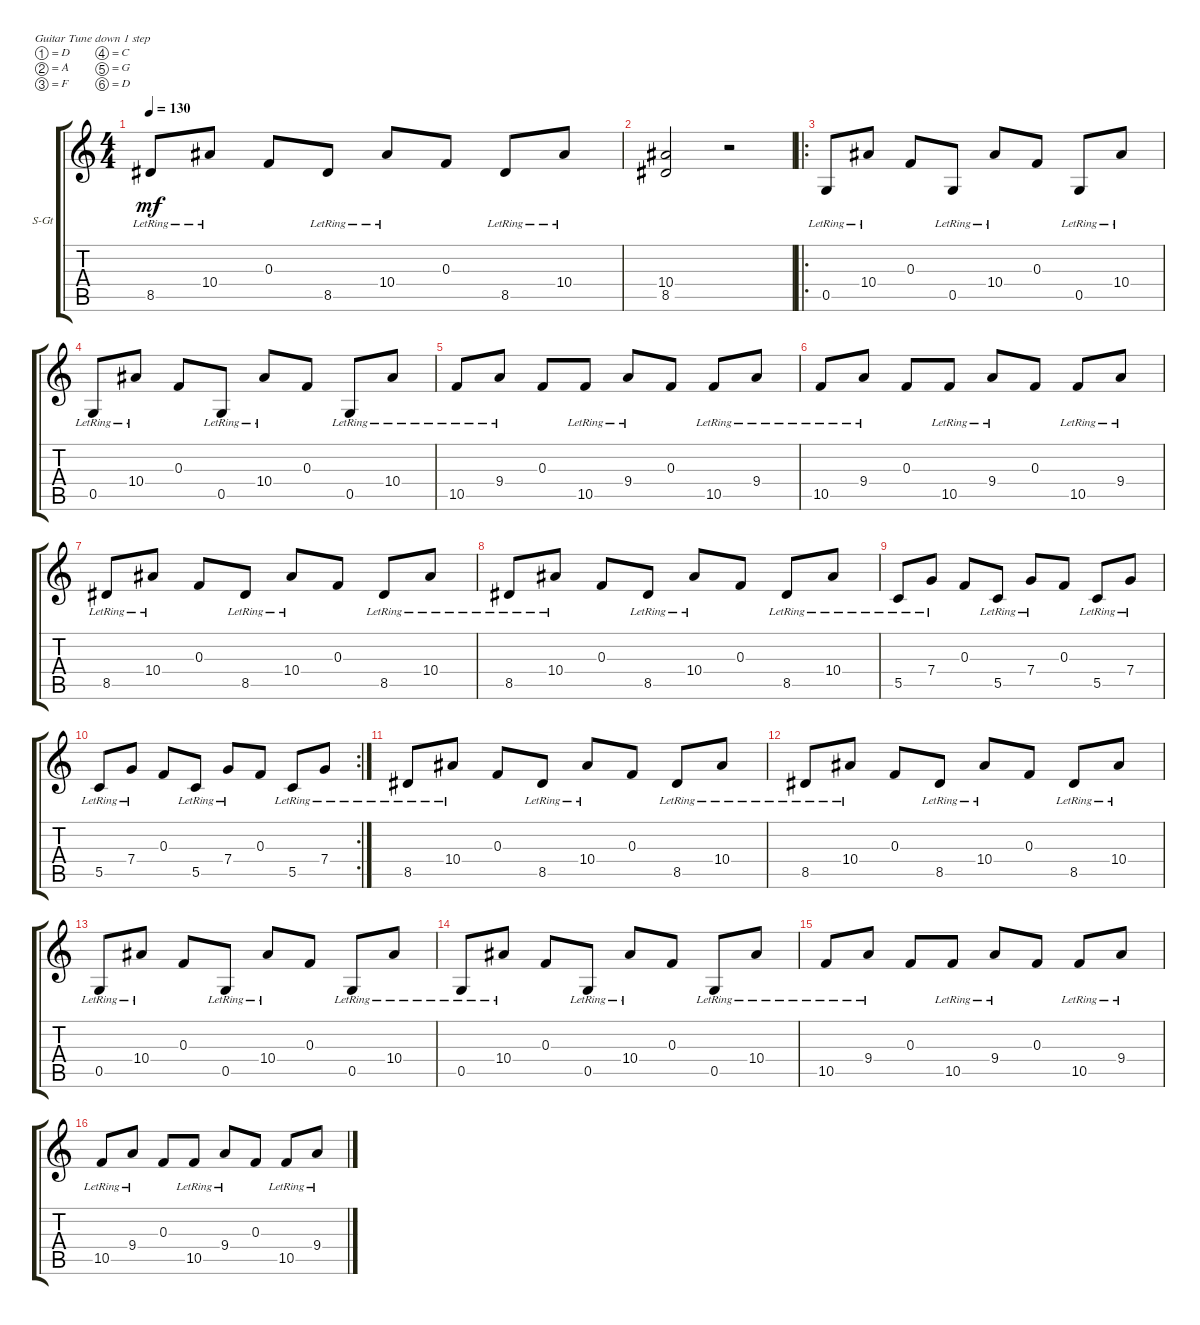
\defaultSystemsLayout 4
\bracketExtendMode groupsimilarinstruments
\firstSystemTrackNameOrientation horizontal
\otherSystemsTrackNameOrientation horizontal
\track ("Steel Guitar" "S-Gt") {instrument acousticguitarsteel}
\staff {score tabs}
\tuning (D4 A3 F3 C3 G2 D2)
\ts (4 4)
\tempo 130
\clef g2
\ks c
8.5{lr}.8{dy mf} 10.4{lr}.8 0.3.8 8.5{lr}.8 10.4{lr}.8 0.3.8 8.5{lr}.8 10.4{lr}.8 |
(8.5 10.4).2 r.2 |
\ro
0.5{lr}.8 10.4{lr}.8 0.3.8 0.5{lr}.8 10.4{lr}.8 0.3.8 0.5{lr}.8 10.4{lr}.8 |
0.5{lr}.8 10.4{lr}.8 0.3.8 0.5{lr}.8 10.4{lr}.8 0.3.8 0.5{lr}.8 10.4{lr}.8 |
10.5{lr}.8 9.4{lr}.8 0.3.8 10.5{lr}.8 9.4{lr}.8 0.3.8 10.5{lr}.8 9.4{lr}.8 |
10.5{lr}.8 9.4{lr}.8 0.3.8 10.5{lr}.8 9.4{lr}.8 0.3.8 10.5{lr}.8 9.4{lr}.8 |
8.5{lr}.8 10.4{lr}.8 0.3.8 8.5{lr}.8 10.4{lr}.8 0.3.8 8.5{lr}.8 10.4{lr}.8 |
8.5{lr}.8 10.4{lr}.8 0.3.8 8.5{lr}.8 10.4{lr}.8 0.3.8 8.5{lr}.8 10.4{lr}.8 |
5.5{lr}.8 7.4{lr}.8 0.3.8 5.5{lr}.8 7.4{lr}.8 0.3.8 5.5{lr}.8 7.4{lr}.8 |
\rc 2
5.5{lr}.8 7.4{lr}.8 0.3.8 5.5{lr}.8 7.4{lr}.8 0.3.8 5.5{lr}.8 7.4{lr}.8 |
8.5{lr}.8 10.4{lr}.8 0.3.8 8.5{lr}.8 10.4{lr}.8 0.3.8 8.5{lr}.8 10.4{lr}.8 |
8.5{lr}.8 10.4{lr}.8 0.3.8 8.5{lr}.8 10.4{lr}.8 0.3.8 8.5{lr}.8 10.4{lr}.8 |
0.5{lr}.8 10.4{lr}.8 0.3.8 0.5{lr}.8 10.4{lr}.8 0.3.8 0.5{lr}.8 10.4{lr}.8 |
0.5{lr}.8 10.4{lr}.8 0.3.8 0.5{lr}.8 10.4{lr}.8 0.3.8 0.5{lr}.8 10.4{lr}.8 |
10.5{lr}.8 9.4{lr}.8 0.3.8 10.5{lr}.8 9.4{lr}.8 0.3.8 10.5{lr}.8 9.4{lr}.8 |
10.5{lr}.8 9.4{lr}.8 0.3.8 10.5{lr}.8 9.4{lr}.8 0.3.8 10.5{lr}.8 9.4{lr}.8
